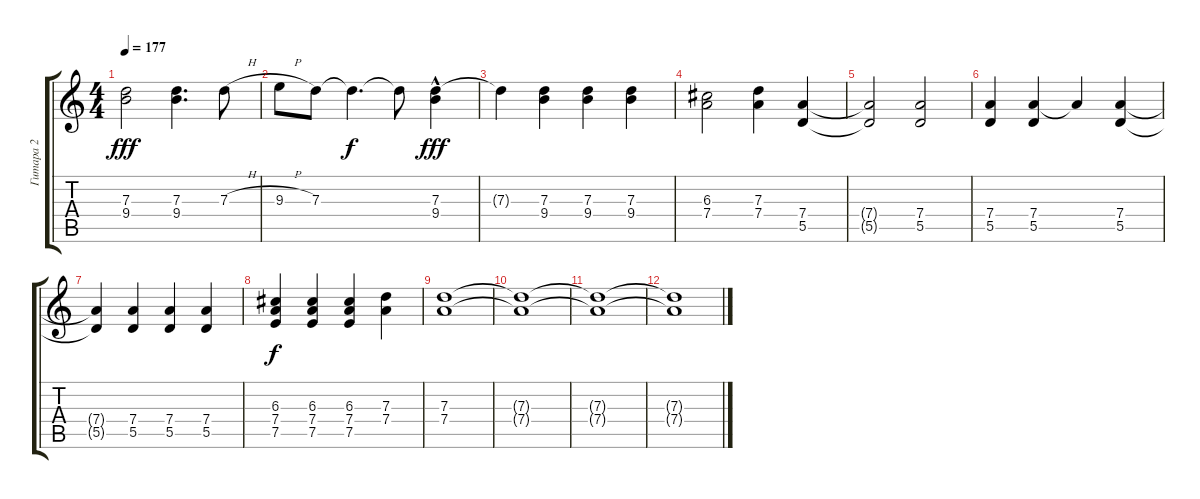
\track ("Гитара 2" "Гитара 2") {instrument distortionguitar}
\staff {score tabs}
\tuning (E4 B3 G3 D3 A2 E2) {hide}
\ts (4 4)
\tempo 177
\clef g2
\ks c
(7.3 9.4).2{dy fff} (7.3 9.4).4{d} 7.3{h}.8 |
9.3{h}.8 7.3.8 7.3{t}.4{d dy f} 7.3{t}.8 (7.3{hac} 9.4).4{dy fff} |
7.3{t}.4 (7.3 9.4).4 (7.3 9.4).4 (7.3 9.4).4 |
(6.3 7.4).2 (7.3 7.4).4 (7.4 5.5).4 |
(7.4{t} 5.5{t}).2 (7.4 5.5).2 |
(7.4 5.5).4 (7.4 5.5).4 7.4{t}.4 (7.4 5.5).4 |
(7.4{t} 5.5{t}).4 (7.4 5.5).4 (7.4 5.5).4 (7.4 5.5).4 |
(6.3 7.4 7.5).4{dy f} (6.3 7.4 7.5).4 (6.3 7.4 7.5).4 (7.3 7.4).4 |
(7.3 7.4).1 |
(7.3{t} 7.4{t}).1{volume 4 instrument overdrivenguitar} |
(7.3{t} 7.4{t}).1 |
(7.3{t} 7.4{t}).1
